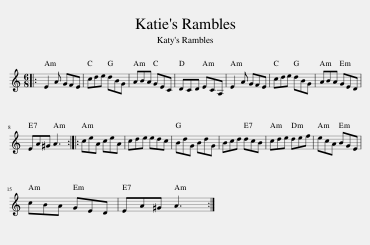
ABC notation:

X:1
L:1/8
M:6/8
I:linebreak $
K:C
V:1 treble
V:1
|: E2 A GFE | cde dBG | ABA GEC | DCD ECA, | E2 A GFE | %5
 cde dBG | ABA GED |$ EA^G A3 :: ceA ceA | cde edc | %10
 BdG BdG | Bcd dcB | cde def | ecA BGE |$ cBA GED | %15
 EA^G A3 :| %16
